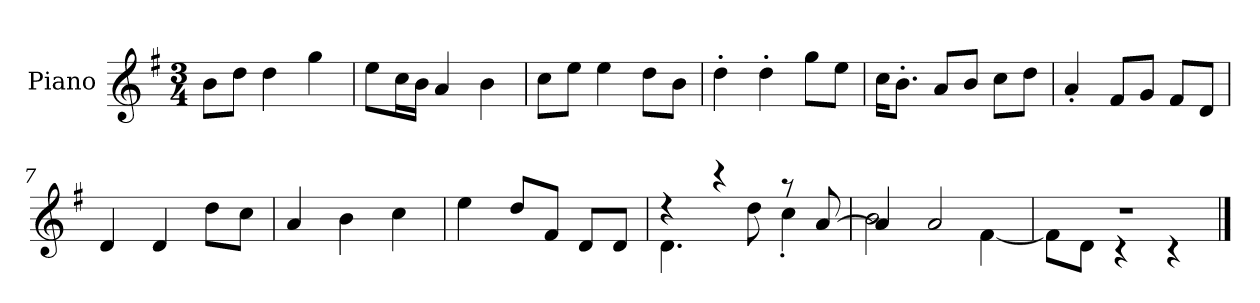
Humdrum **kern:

**kern
*part1
*staff1
*I"Piano
*I'P-no
*clefG2
*k[f#]
*M3/4
*MM178
=1
8b\L
8dd\J
4dd\
4gg\
=2
8ee\L
16cc\L
16b\JJ
4a/
4b\
=3
8cc\L
8ee\J
4ee\
8dd\L
8b\J
=4
4dd'\
4dd'\
8gg\L
8ee\J
=5
16cc\KL
8.b'\J
8a/L
8b/J
8cc\L
8dd\J
=6
4a'/
8f#/L
8g/J
8f#/L
8d/J
=7
4d/
4d/
8dd\L
8cc\J
=8
4a/
4b\
4cc\
!!LO:LB:g=z
=9
4ee\
8dd/L
8f#/J
8d/L
8d/J
=10
*^
4r	4.d\
4r	.
.	8dd\
8r	4cc'\
[8a/	.
=11	=11
4a/]	2b\
2a/	.
.	[4f#\
=12	=12
2.r	8f#\L]
.	8d\J
.	4r
.	4r
*v	*v
==
*-
